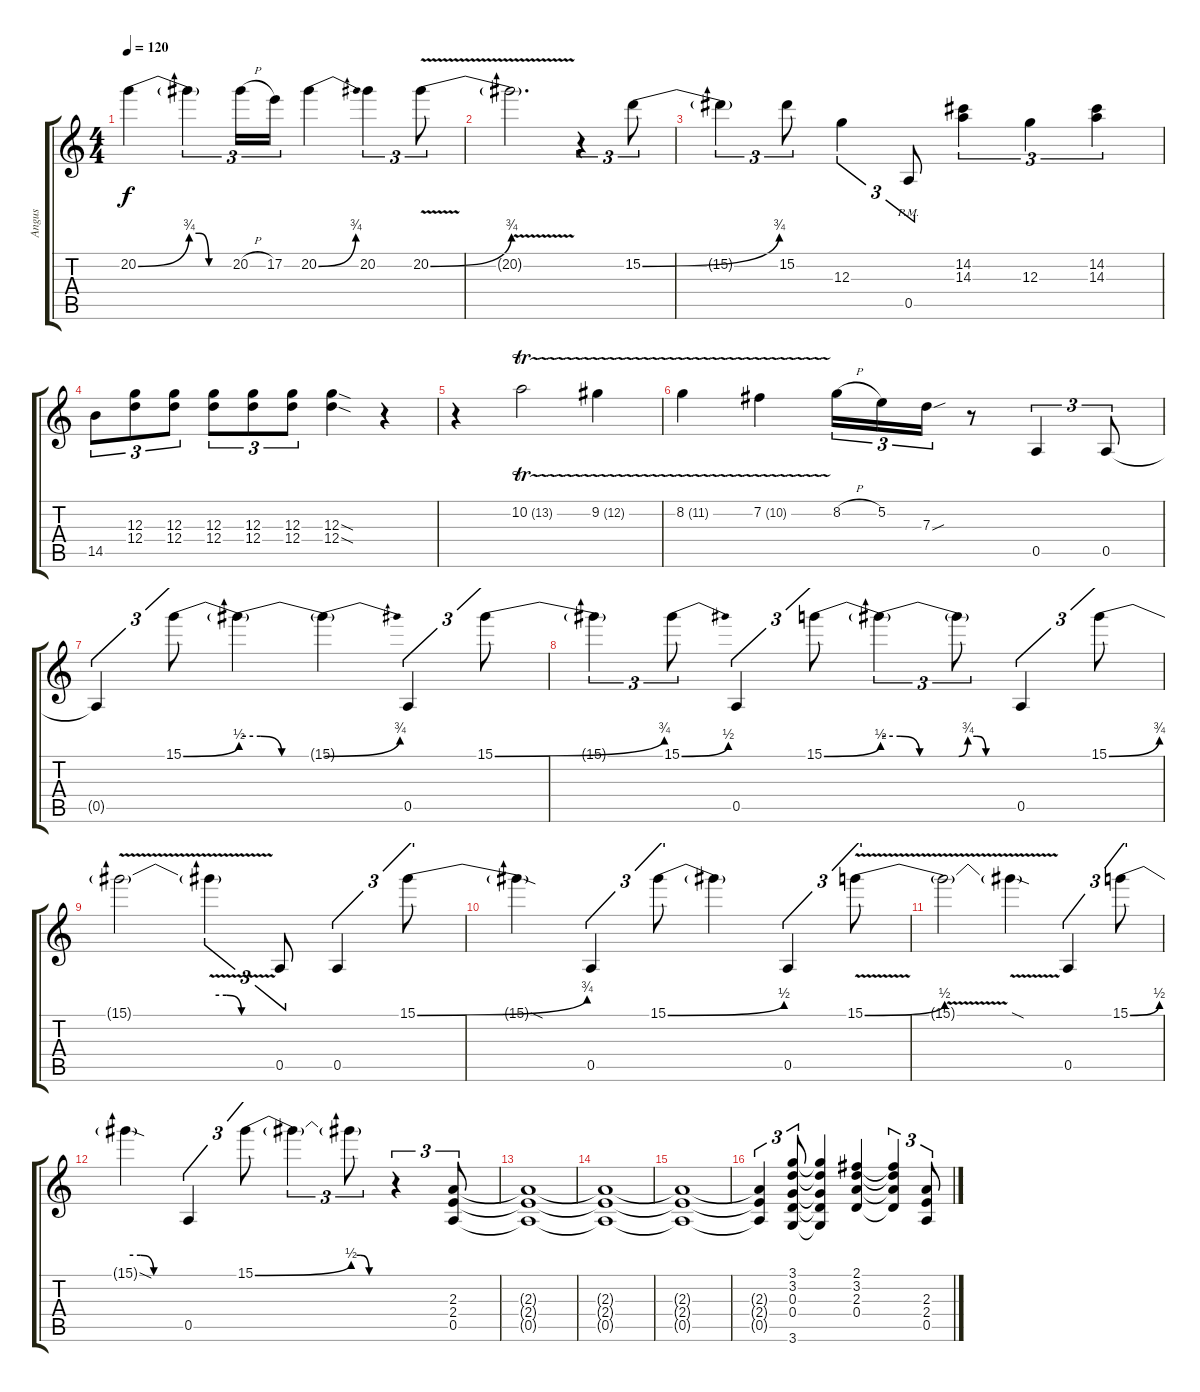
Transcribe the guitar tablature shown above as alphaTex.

\track ("Angus" "Angus") {instrument overdrivenguitar}
\staff {score tabs}
\tuning (E4 B3 G3 D3 A2 E2) {hide}
\ts (4 4)
\tempo 120
\clef g2
\ks c
20.2{be (bend 0 0 60 3)}.4{dy f} 20.2{be (custom 0 3 15 3 30 0 60 0) t}.4{tu (3 2)} 20.2{h}.16{tu (3 2)} 17.2.16{tu (3 2)} 20.2{be (bend 0 0 60 3)}.4 20.2.4{tu (3 2)} 20.2{be (bend 0 0 60 3) v}.8{tu (3 2)} |
20.2{v t}.2{d} r.4{tu (3 2)} 15.2{be (bend 0 0 60 3)}.8{tu (3 2)} |
15.2{t}.4{tu (3 2)} 15.2.8{tu (3 2)} 12.3.4{tu (3 2)} 0.5{pm}.8{tu (3 2)} (14.2 14.3).4{tu (3 2)} 12.3.4{tu (3 2)} (14.2 14.3).4{tu (3 2)} |
14.5.8{tu (3 2)} (12.3 12.4).8{tu (3 2)} (12.3 12.4).8{tu (3 2)} (12.3 12.4).8{tu (3 2)} (12.3 12.4).8{tu (3 2)} (12.3 12.4).8{tu (3 2)} (12.3{sod} 12.4{sod}).4 r.4 |
r.4 10.2{tr (13 32)}.2 9.2{tr (12 32)}.4 |
8.2{tr (11 32)}.4 7.2{tr (10 32)}.4 8.2{h}.16{tu (3 2)} 5.2.16{tu (3 2)} 7.3{sou}.16{tu (3 2)} r.8 0.5.4{tu (3 2)} 0.5.8{tu (3 2)} |
0.5{t}.4{tu (3 2)} 15.1{be (bend 0 0 60 2)}.8{tu (3 2)} 15.1{be (custom 0 3 15 3 30 0 60 0) t}.4 15.1{be (bend 0 0 60 3) t}.4 0.5.4{tu (3 2)} 15.1{be (bend 0 0 60 3)}.8{tu (3 2)} |
15.1{t}.4{tu (3 2)} 15.1{be (bend 0 0 60 2)}.8{tu (3 2)} 0.5.4{tu (3 2)} 15.1{be (bend 0 0 60 2)}.8{tu (3 2)} 15.1{be (custom 0 3 15 3 30 0 60 0) t}.4{tu (3 2)} 15.1{be (custom 0 0 10 3 20 3 30 0 60 0) t}.8{tu (3 2)} 0.5.4{tu (3 2)} 15.1{be (bend 0 0 60 3)}.8{tu (3 2)} |
15.1{v t}.2 15.1{be (custom 0 3 15 3 30 0 60 0) t}.4{tu (3 2)} 0.5.8{tu (3 2)} 0.5.4{tu (3 2)} 15.1{be (bend 0 0 60 3)}.8{tu (3 2)} |
15.1{sod t}.4 0.5.4{tu (3 2)} 15.1{be (bend 0 0 60 2)}.8{tu (3 2)} 15.1{t}.4 0.5.4{tu (3 2)} 15.1{be (bend 0 0 60 2) v}.8{tu (3 2)} |
15.1{v t}.2 15.1{sod t}.4 0.5.4{tu (3 2)} 15.1{be (bend 0 0 60 2)}.8{tu (3 2)} |
15.1{be (custom 0 3 15 3 30 0 60 0) sod t}.4 0.5.4{tu (3 2)} 15.1{be (bend 0 0 60 2)}.8{tu (3 2)} 15.1{t}.4{tu (3 2)} 15.1{be (custom 0 3 15 3 30 0 60 0) t}.8{tu (3 2)} r.4{tu (3 2)} (2.3 2.4 0.5).8{tu (3 2)} |
(2.3{t} 2.4{t} 0.5{t}).1 |
(2.3{t} 2.4{t} 0.5{t}).1 |
(2.3{t} 2.4{t} 0.5{t}).1 |
(2.3{t} 2.4{t} 0.5{t}).4{tu (3 2)} (3.1 3.2 0.3 0.4 3.6).8{tu (3 2)} (3.1{t} 3.2{t} 0.3{t} 0.4{t} 3.6{t}).4 (2.1 3.2 2.3 0.4).4 (2.1{t} 3.2{t} 2.3{t} 0.4{t}).4{tu (3 2)} (2.3 2.4 0.5).8{tu (3 2)}
